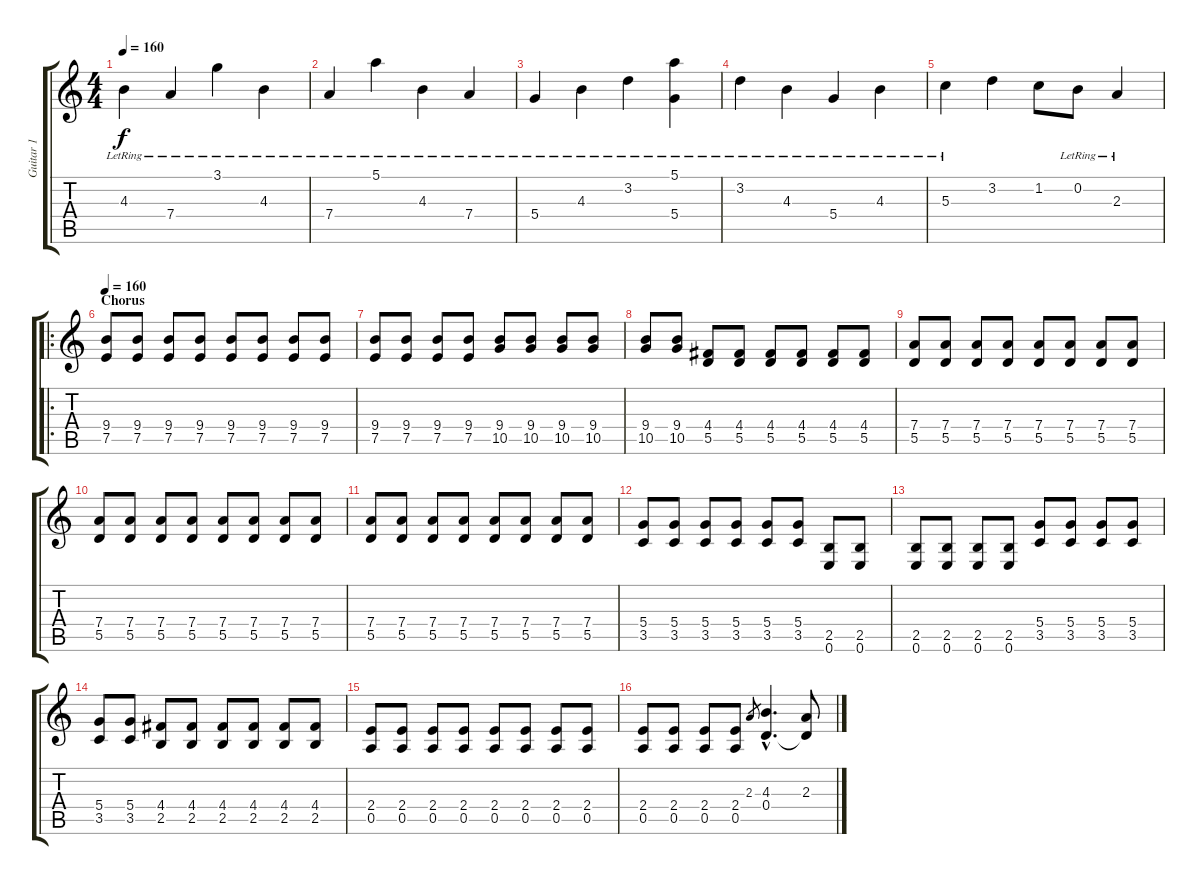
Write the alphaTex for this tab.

\track ("Guitar 1" "Guitar 1") {instrument acousticguitarnylon}
\staff {score tabs}
\tuning (E4 B3 G3 D3 A2 E2) {hide}
\ts (4 4)
\tempo 160
\clef g2
\ks c
4.3{lr}.4{dy f} 7.4{lr}.4 3.1{lr}.4 4.3{lr}.4 |
7.4{lr}.4 5.1{lr}.4 4.3{lr}.4 7.4{lr}.4 |
5.4{lr}.4 4.3{lr}.4 3.2{lr}.4 (5.1{lr} 5.4{lr}).4 |
3.2{lr}.4 4.3{lr}.4 5.4{lr}.4 4.3{lr}.4 |
5.3{lr}.4 3.2.4 1.2.8 0.2{lr}.8 2.3{lr}.4 |
\ro
\section ("" "Chorus")
\tempo 160
(9.4 7.5).8{instrument distortionguitar} (9.4 7.5).8 (9.4 7.5).8 (9.4 7.5).8 (9.4 7.5).8 (9.4 7.5).8 (9.4 7.5).8 (9.4 7.5).8 |
(9.4 7.5).8 (9.4 7.5).8 (9.4 7.5).8 (9.4 7.5).8 (9.4 10.5).8 (9.4 10.5).8 (9.4 10.5).8 (9.4 10.5).8 |
(9.4 10.5).8 (9.4 10.5).8 (4.4 5.5).8 (4.4 5.5).8 (4.4 5.5).8 (4.4 5.5).8 (4.4 5.5).8 (4.4 5.5).8 |
(7.4 5.5).8 (7.4 5.5).8 (7.4 5.5).8 (7.4 5.5).8 (7.4 5.5).8 (7.4 5.5).8 (7.4 5.5).8 (7.4 5.5).8 |
(7.4 5.5).8 (7.4 5.5).8 (7.4 5.5).8 (7.4 5.5).8 (7.4 5.5).8 (7.4 5.5).8 (7.4 5.5).8 (7.4 5.5).8 |
(7.4 5.5).8 (7.4 5.5).8 (7.4 5.5).8 (7.4 5.5).8 (7.4 5.5).8 (7.4 5.5).8 (7.4 5.5).8 (7.4 5.5).8 |
(5.4 3.5).8 (5.4 3.5).8 (5.4 3.5).8 (5.4 3.5).8 (5.4 3.5).8 (5.4 3.5).8 (2.5 0.6).8 (2.5 0.6).8 |
(2.5 0.6).8 (2.5 0.6).8 (2.5 0.6).8 (2.5 0.6).8 (5.4 3.5).8 (5.4 3.5).8 (5.4 3.5).8 (5.4 3.5).8 |
(5.4 3.5).8 (5.4 3.5).8 (4.4 2.5).8 (4.4 2.5).8 (4.4 2.5).8 (4.4 2.5).8 (4.4 2.5).8 (4.4 2.5).8 |
(2.4 0.5).8 (2.4 0.5).8 (2.4 0.5).8 (2.4 0.5).8 (2.4 0.5).8 (2.4 0.5).8 (2.4 0.5).8 (2.4 0.5).8 |
(2.4 0.5).8 (2.4 0.5).8 (2.4 0.5).8 (2.4 0.5).8 2.3.8{gr} (4.3{hac} 0.4{hac}).4{d} (2.3 0.4{t}).8
